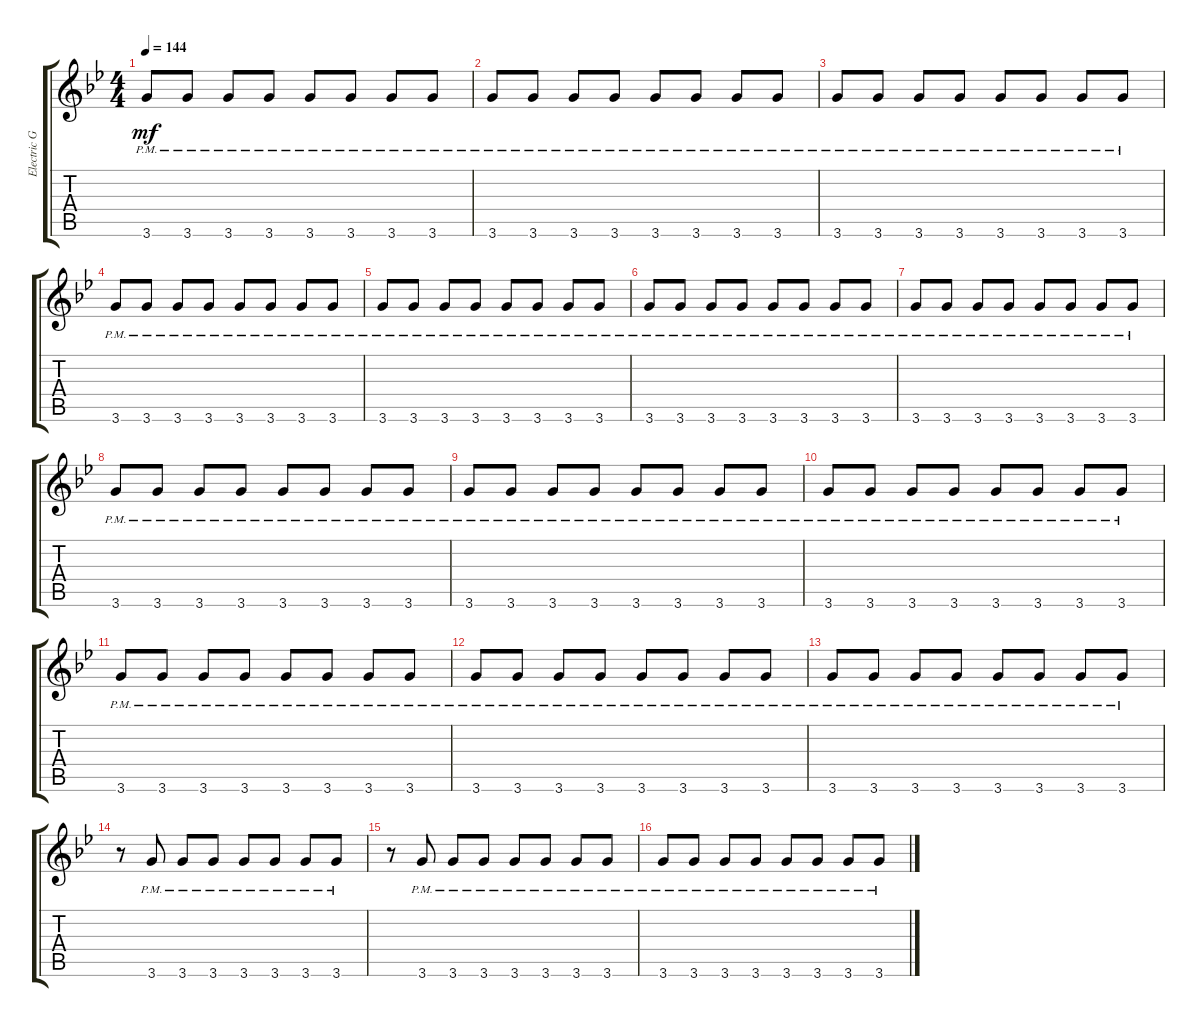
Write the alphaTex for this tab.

\track ("Electric Gtr. (Clean)" "Electric G") {instrument electricguitarclean}
\staff {score tabs}
\tuning (E4 B3 G4 D4 A3 E3) {hide}
\ts (4 4)
\tempo 144
\clef g2
\ks bb
3.6{pm}.8{dy mf} 3.6{pm}.8 3.6{pm}.8 3.6{pm}.8 3.6{pm}.8 3.6{pm}.8 3.6{pm}.8 3.6{pm}.8 |
3.6{pm}.8 3.6{pm}.8 3.6{pm}.8 3.6{pm}.8 3.6{pm}.8 3.6{pm}.8 3.6{pm}.8 3.6{pm}.8 |
3.6{pm}.8 3.6{pm}.8 3.6{pm}.8 3.6{pm}.8 3.6{pm}.8 3.6{pm}.8 3.6{pm}.8 3.6{pm}.8 |
3.6{pm}.8 3.6{pm}.8 3.6{pm}.8 3.6{pm}.8 3.6{pm}.8 3.6{pm}.8 3.6{pm}.8 3.6{pm}.8 |
3.6{pm}.8 3.6{pm}.8 3.6{pm}.8 3.6{pm}.8 3.6{pm}.8 3.6{pm}.8 3.6{pm}.8 3.6{pm}.8 |
3.6{pm}.8 3.6{pm}.8 3.6{pm}.8 3.6{pm}.8 3.6{pm}.8 3.6{pm}.8 3.6{pm}.8 3.6{pm}.8 |
3.6{pm}.8 3.6{pm}.8 3.6{pm}.8 3.6{pm}.8 3.6{pm}.8 3.6{pm}.8 3.6{pm}.8 3.6{pm}.8 |
3.6{pm}.8 3.6{pm}.8 3.6{pm}.8 3.6{pm}.8 3.6{pm}.8 3.6{pm}.8 3.6{pm}.8 3.6{pm}.8 |
3.6{pm}.8 3.6{pm}.8 3.6{pm}.8 3.6{pm}.8 3.6{pm}.8 3.6{pm}.8 3.6{pm}.8 3.6{pm}.8 |
3.6{pm}.8 3.6{pm}.8 3.6{pm}.8 3.6{pm}.8 3.6{pm}.8 3.6{pm}.8 3.6{pm}.8 3.6{pm}.8 |
3.6{pm}.8 3.6{pm}.8 3.6{pm}.8 3.6{pm}.8 3.6{pm}.8 3.6{pm}.8 3.6{pm}.8 3.6{pm}.8 |
3.6{pm}.8 3.6{pm}.8 3.6{pm}.8 3.6{pm}.8 3.6{pm}.8 3.6{pm}.8 3.6{pm}.8 3.6{pm}.8 |
3.6{pm}.8 3.6{pm}.8 3.6{pm}.8 3.6{pm}.8 3.6{pm}.8 3.6{pm}.8 3.6{pm}.8 3.6{pm}.8 |
r.8 3.6{pm}.8 3.6{pm}.8 3.6{pm}.8 3.6{pm}.8 3.6{pm}.8 3.6{pm}.8 3.6{pm}.8 |
r.8 3.6{pm}.8 3.6{pm}.8 3.6{pm}.8 3.6{pm}.8 3.6{pm}.8 3.6{pm}.8 3.6{pm}.8 |
3.6{pm}.8 3.6{pm}.8 3.6{pm}.8 3.6{pm}.8 3.6{pm}.8 3.6{pm}.8 3.6{pm}.8 3.6{pm}.8
